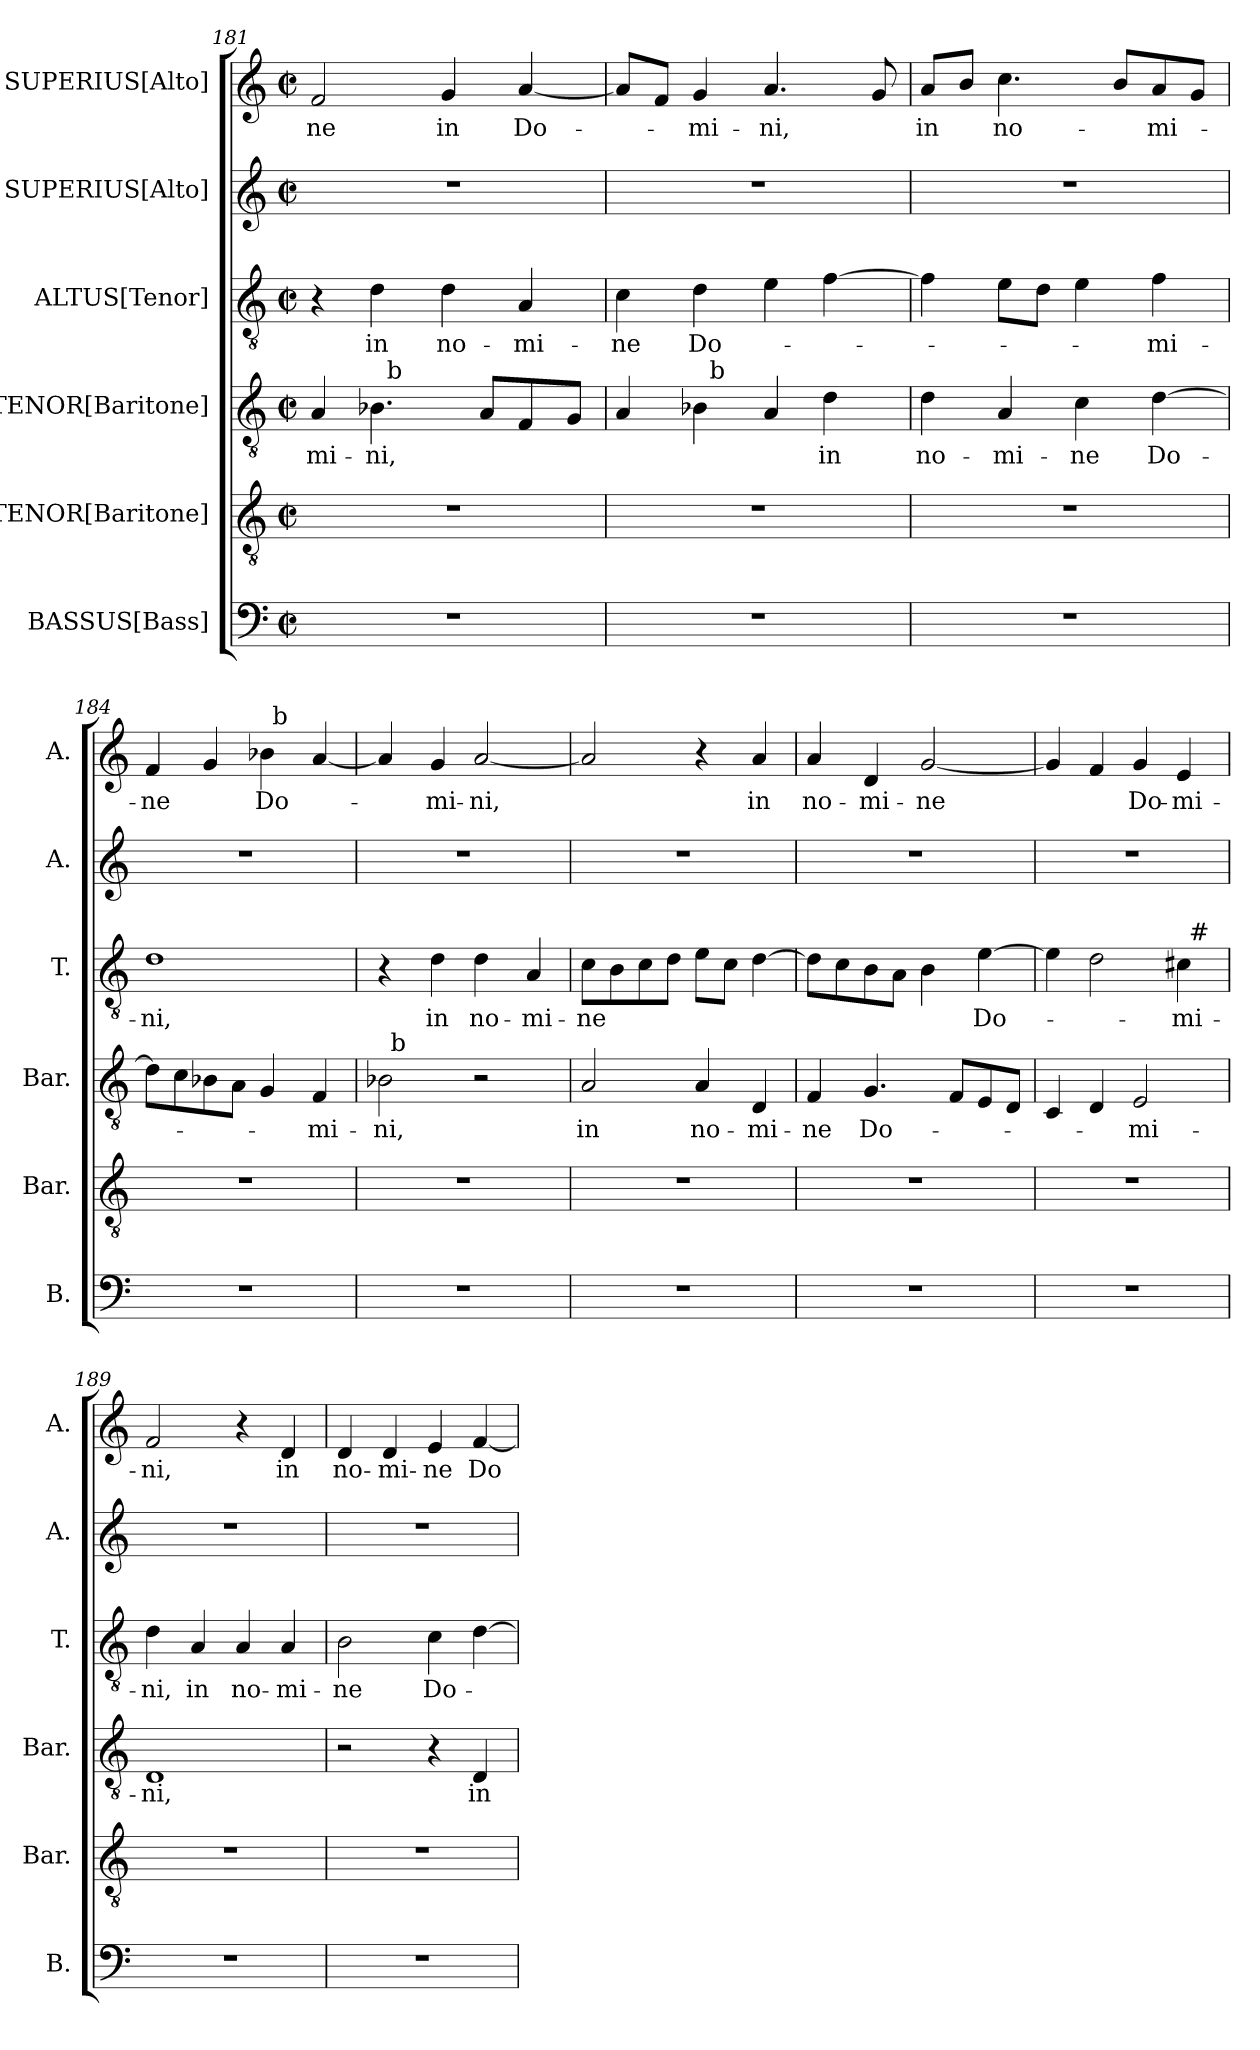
**kern	**kern	**kern	**text	**kern	**text	**kern	**kern	**text
*part6	*part5	*part4	*part4	*part3	*part3	*part2	*part1	*part1
*staff6	*staff5	*staff4	*staff4	*staff3	*staff3	*staff2	*staff1	*staff1
*I"BASSUS[Bass]	*I"TENOR[Baritone]	*I"TENOR[Baritone]	*	*I"ALTUS[Tenor]	*	*I"SUPERIUS[Alto]	*I"SUPERIUS[Alto]	*
*I'B.	*I'Bar.	*I'Bar.	*	*I'T.	*	*I'A.	*I'A.	*
!!LO:LB:g=z
*clefF4	*clefGv2	*clefGv2	*	*clefGv2	*	*clefG2	*clefG2	*
*	*ITrd7c12	*ITrd7c12	*	*ITrd7c12	*	*	*	*
*k[]	*k[]	*k[]	*	*k[]	*	*k[]	*k[]	*
*C:	*C:	*C:	*	*C:	*	*C:	*C:	*
*M2/2	*M2/2	*M2/2	*	*M2/2	*	*M2/2	*M2/2	*
*met(c|)	*met(c|)	*met(c|)	*	*met(c|)	*	*met(c|)	*met(c|)	*
=181	=181	=181	=181	=181	=181	=181	=181	=181
!	!	!	!LO:LY:b	!	!	!	!	!LO:LY:b
*	*	*^	*	*	*	*	*	*
1r	1r	4AA/	4ryy	-mi-	4r	.	1r	2f/	-ne
!	!	!	!	!LO:LY:b	!	!LO:LY:b	!	!	!
.	.	4.BB-\	32ryy	-ni,	4D\	in	.	.	.
!	!	!	!LO:TX:a:t=b	!	!	!	!	!	!
.	.	.	2ryy	.	.	.	.	.	.
!	!	!	!	!	!	!LO:LY:b	!	!	!LO:LY:b
.	.	.	.	.	4D\	no-	.	4g/	in
.	.	8AA/L	.	.	.	.	.	.	.
!	!	!	!	!	!	!LO:LY:b	!	!	!LO:LY:b
.	.	8FF/	.	.	4AA/	-mi-	.	[<4a/	Do-
.	.	.	8..ryy	.	.	.	.	.	.
.	.	8GG/J	.	.	.	.	.	.	.
=182	=182	=182	=182	=182	=182	=182	=182	=182	=182
!	!	!	!	!	!	!LO:LY:b	!	!	!
1r	1r	4AA/	4ryy	.	4C\	-ne	1r	8a/L]	.
.	.	.	.	.	.	.	.	8f/J	.
!	!	!	!	!	!	!LO:LY:b	!	!	!LO:LY:b
.	.	4BB-\	32ryy	.	4D\	Do-	.	4g/	-mi-
!	!	!	!LO:TX:a:t=b	!	!	!	!	!	!
.	.	.	2ryy	.	.	.	.	.	.
!	!	!	!	!	!	!	!	!	!LO:LY:b
.	.	4AA/	.	.	4E\	.	.	4.a/	-ni,
!	!	!	!	!LO:LY:b	!	!	!	!	!
.	.	4D\	.	in	[>4F\	.	.	.	.
.	.	.	8..ryy	.	.	.	.	.	.
.	.	.	.	.	.	.	.	8g/	.
=183	=183	=183	=183	=183	=183	=183	=183	=183	=183
!	!	!	!	!LO:LY:b	!	!	!	!	!LO:LY:b
*	*	*v	*v	*	*	*	*	*	*
1r	1r	4D\	no-	4F\]	.	1r	8a/L	in
.	.	.	.	.	.	.	8b/J	.
!	!	!	!LO:LY:b	!	!	!	!	!LO:LY:b
.	.	4AA/	-mi-	8E\L	.	.	4.cc\	no-
.	.	.	.	8D\J	.	.	.	.
!	!	!	!LO:LY:b	!	!	!	!	!
.	.	4C\	-ne	4E\	.	.	.	.
.	.	.	.	.	.	.	8b/L	.
!	!	!	!LO:LY:b	!	!LO:LY:b	!	!	!LO:LY:b
.	.	[>4D\	Do-	4F\	-mi-	.	8a/	-mi-
.	.	.	.	.	.	.	8g/J	.
=184	=184	=184	=184	=184	=184	=184	=184	=184
!	!	!	!	!	!LO:LY:b	!	!	!LO:LY:b
*	*	*	*	*	*	*	*^	*
1r	1r	8D\L]	.	1D	-ni,	1r	4f/	2ryy	-ne
.	.	8C\	.	.	.	.	.	.	.
.	.	8BB-X\	.	.	.	.	4g/	.	.
.	.	8AA\J	.	.	.	.	.	.	.
!	!	!	!	!	!	!	!	!	!LO:LY:b
.	.	4GG/	.	.	.	.	4b-\	32ryy	Do-
!	!	!	!	!	!	!	!	!LO:TX:a:t=b	!
.	.	.	.	.	.	.	.	4...ryy	.
!	!	!	!LO:LY:b	!	!	!	!	!	!
.	.	4FF/	-mi-	.	.	.	[<4a/	.	.
=185	=185	=185	=185	=185	=185	=185	=185	=185	=185
!	!	!	!LO:LY:b	!	!	!	!	!	!
*	*	*^	*	*	*	*	*v	*v	*
1r	1r	2BB-\	32ryy	-ni,	4r	.	1r	4a/]	.
!	!	!	!LO:TX:a:t=b	!	!	!	!	!	!
.	.	.	2ryy	.	.	.	.	.	.
!	!	!	!	!	!	!LO:LY:b	!	!	!LO:LY:b
.	.	.	.	.	4D\	in	.	4g/	-mi-
!	!	!	!	!	!	!LO:LY:b	!	!	!LO:LY:b
.	.	2r	.	.	4D\	no-	.	[<2a/	-ni,
.	.	.	4...ryy	.	.	.	.	.	.
!	!	!	!	!	!	!LO:LY:b	!	!	!
.	.	.	.	.	4AA/	-mi-	.	.	.
!!LO:LB:g=z
=186	=186	=186	=186	=186	=186	=186	=186	=186	=186
!	!	!	!	!LO:LY:b	!	!LO:LY:b	!	!	!
*	*	*v	*v	*	*	*	*	*	*
1r	1r	2AA/	in	8C\L	-ne	1r	2a/]	.
.	.	.	.	8BB\	.	.	.	.
.	.	.	.	8C\	.	.	.	.
.	.	.	.	8D\J	.	.	.	.
!	!	!	!LO:LY:b	!	!	!	!	!
.	.	4AA/	no-	8E\L	.	.	4r	.
.	.	.	.	8C\J	.	.	.	.
!	!	!	!LO:LY:b	!	!	!	!	!LO:LY:b
.	.	4DD/	-mi-	[>4D\	.	.	4a/	in
=187	=187	=187	=187	=187	=187	=187	=187	=187
!	!	!	!LO:LY:b	!	!	!	!	!LO:LY:b
1r	1r	4FF/	-ne	8D\L]	.	1r	4a/	no-
.	.	.	.	8C\	.	.	.	.
!	!	!	!LO:LY:b	!	!	!	!	!LO:LY:b
.	.	4.GG/	Do-	8BB\	.	.	4d/	-mi-
.	.	.	.	8AA\J	.	.	.	.
!	!	!	!	!	!	!	!	!LO:LY:b
.	.	.	.	4BB\	.	.	[<2g/	-ne
.	.	8FF/L	.	.	.	.	.	.
!	!	!	!	!	!LO:LY:b	!	!	!
.	.	8EE/	.	[>4E\	Do-	.	.	.
.	.	8DD/J	.	.	.	.	.	.
=188	=188	=188	=188	=188	=188	=188	=188	=188
*	*	*	*	*^	*	*	*	*
1r	1r	4CC/	.	4E\]	2ryy	.	1r	4g/]	.
.	.	4DD/	.	2D\	.	.	.	4f/	.
!	!	!	!LO:LY:b	!	!	!	!	!	!LO:LY:b
.	.	2EE/	-mi-	.	4ryy	.	.	4g/	Do-
!	!	!	!	!	!	!LO:LY:b	!	!	!LO:LY:b
.	.	.	.	4C#\	32ryy	-mi-	.	4e/	-mi-
!	!	!	!	!	!LO:TX:a:t=#	!	!	!	!
.	.	.	.	.	8..ryy	.	.	.	.
=189	=189	=189	=189	=189	=189	=189	=189	=189	=189
!	!	!	!LO:LY:b	!	!	!LO:LY:b	!	!	!LO:LY:b
*	*	*	*	*v	*v	*	*	*	*
1r	1r	1DD	-ni,	4D\	-ni,	1r	2f/	-ni,
!	!	!	!	!	!LO:LY:b	!	!	!
.	.	.	.	4AA/	in	.	.	.
!	!	!	!	!	!LO:LY:b	!	!	!
.	.	.	.	4AA/	no-	.	4r	.
!	!	!	!	!	!LO:LY:b	!	!	!LO:LY:b
.	.	.	.	4AA/	-mi-	.	4d/	in
=190	=190	=190	=190	=190	=190	=190	=190	=190
!	!	!	!	!	!LO:LY:b	!	!	!LO:LY:b
1r	1r	2r	.	2BB\	-ne	1r	4d/	no-
!	!	!	!	!	!	!	!	!LO:LY:b
.	.	.	.	.	.	.	4d/	-mi-
!	!	!	!	!	!LO:LY:b	!	!	!LO:LY:b
.	.	4r	.	4C\	Do-	.	4e/	-ne
!	!	!	!LO:LY:b	!	!	!	!	!LO:LY:b
.	.	4DD/	in	[>4D\	.	.	[<4f/	Do-
=	=	=	=	=	=	=	=	=
*-	*-	*-	*-	*-	*-	*-	*-	*-
